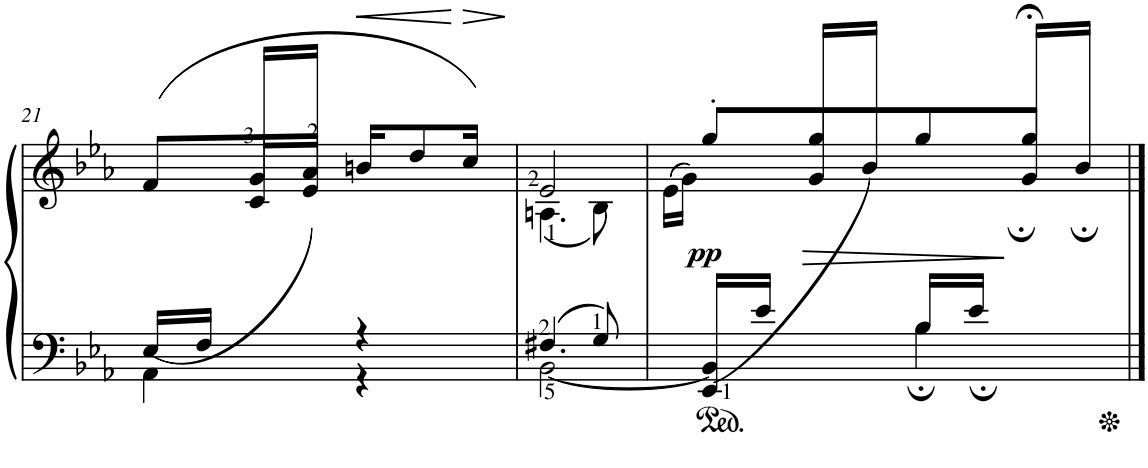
**kern	**kern	**dynam
*part1	*part1	*part1
*staff2	*staff1	*staff1/2
*I"Piano	*	*
*I'Pno	*	*
!!LO:PB:g=z
*clefF4	*clefG2	*
*k[b-e-a-]	*k[b-e-a-]	*
*M2/4	*M2/4	*
=21	=21	=21
*^	*^	*
4AA-\	(<16E-/LL	(>8f/L	8ryy	.
.	16F/JJ	.	.	.
.	8ryy	16g/L	16c/LL	.
.	.	16a-/JJ	16e-/JJ)	.
!	!	!	!	!LO:HP:b
4r	4r	16bn/KL	4ryy	<
.	.	8dd/	.	.
!	!	!	!	!LO:HP:n=1:b
.	.	16cc/Jk)	.	[ >
*v	*v	*	*	*
*	*v	*v	*
.	.	]
=22	=22	=22
*^	*^	*
[2BB-\	4.F#X/	2e-/	(4.An\	.
.	8G/	.	8B-\)	.
=23	=23	=23	=23	=23
.	.	(>16qe-\LL	.	.
.	.	16qg\JJ)	.	.
!	!	!	!	!LO:DY:b
(4BB-]	16EE-/LL	8gg'>/L	8ryy	pp
.	16e-/JJ	.	.	.
!	!	!	!	!LO:HP:b
.	8ryy	8gg/	16g/LL	>
.	.	.	16b-/JJ)	.
4B-\	16B-;/LL	8gg/	8ryy	.
.	16e-;/JJ	.	.	.
.	8ryy	8gg;</J	16g;/LL	]
.	.	.	16b-;/JJ	.
*v	*v	*	*	*
*	*v	*v	*
==	==	==
*-	*-	*-
